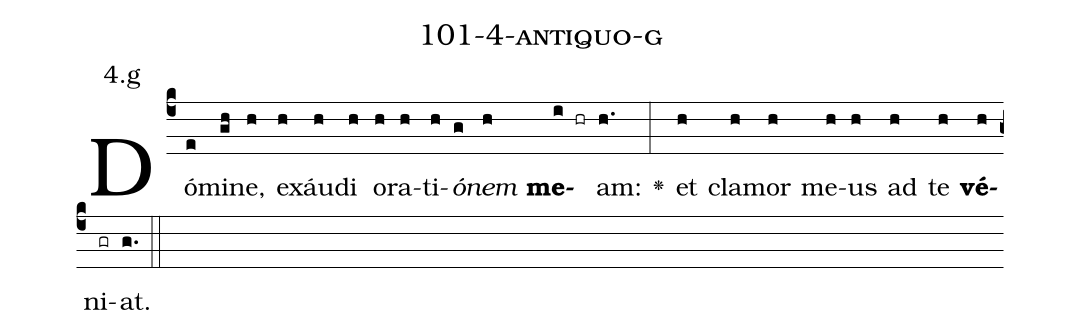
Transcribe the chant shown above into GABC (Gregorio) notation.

name: 101-4-antiquo-g;
annotation: 4.g;
%%
(c4)Dó(e)mi(gh)ne,(h) ex(h)áu(h)di(h) o(h)ra(h)ti(h)<i>ó</i>(g)<i>nem</i>(h) <b>me</b>(i hr)am:(h.) <v>\greheightstar</v>(:) et(h) cla(h)mor(h) me(h)us(h) ad(h) te(h) <b>vé</b>(h)ni(gr)at.(g.) (::)


%E(h) u(h) o(h) u(h) a(h) e.(g.) (::)
